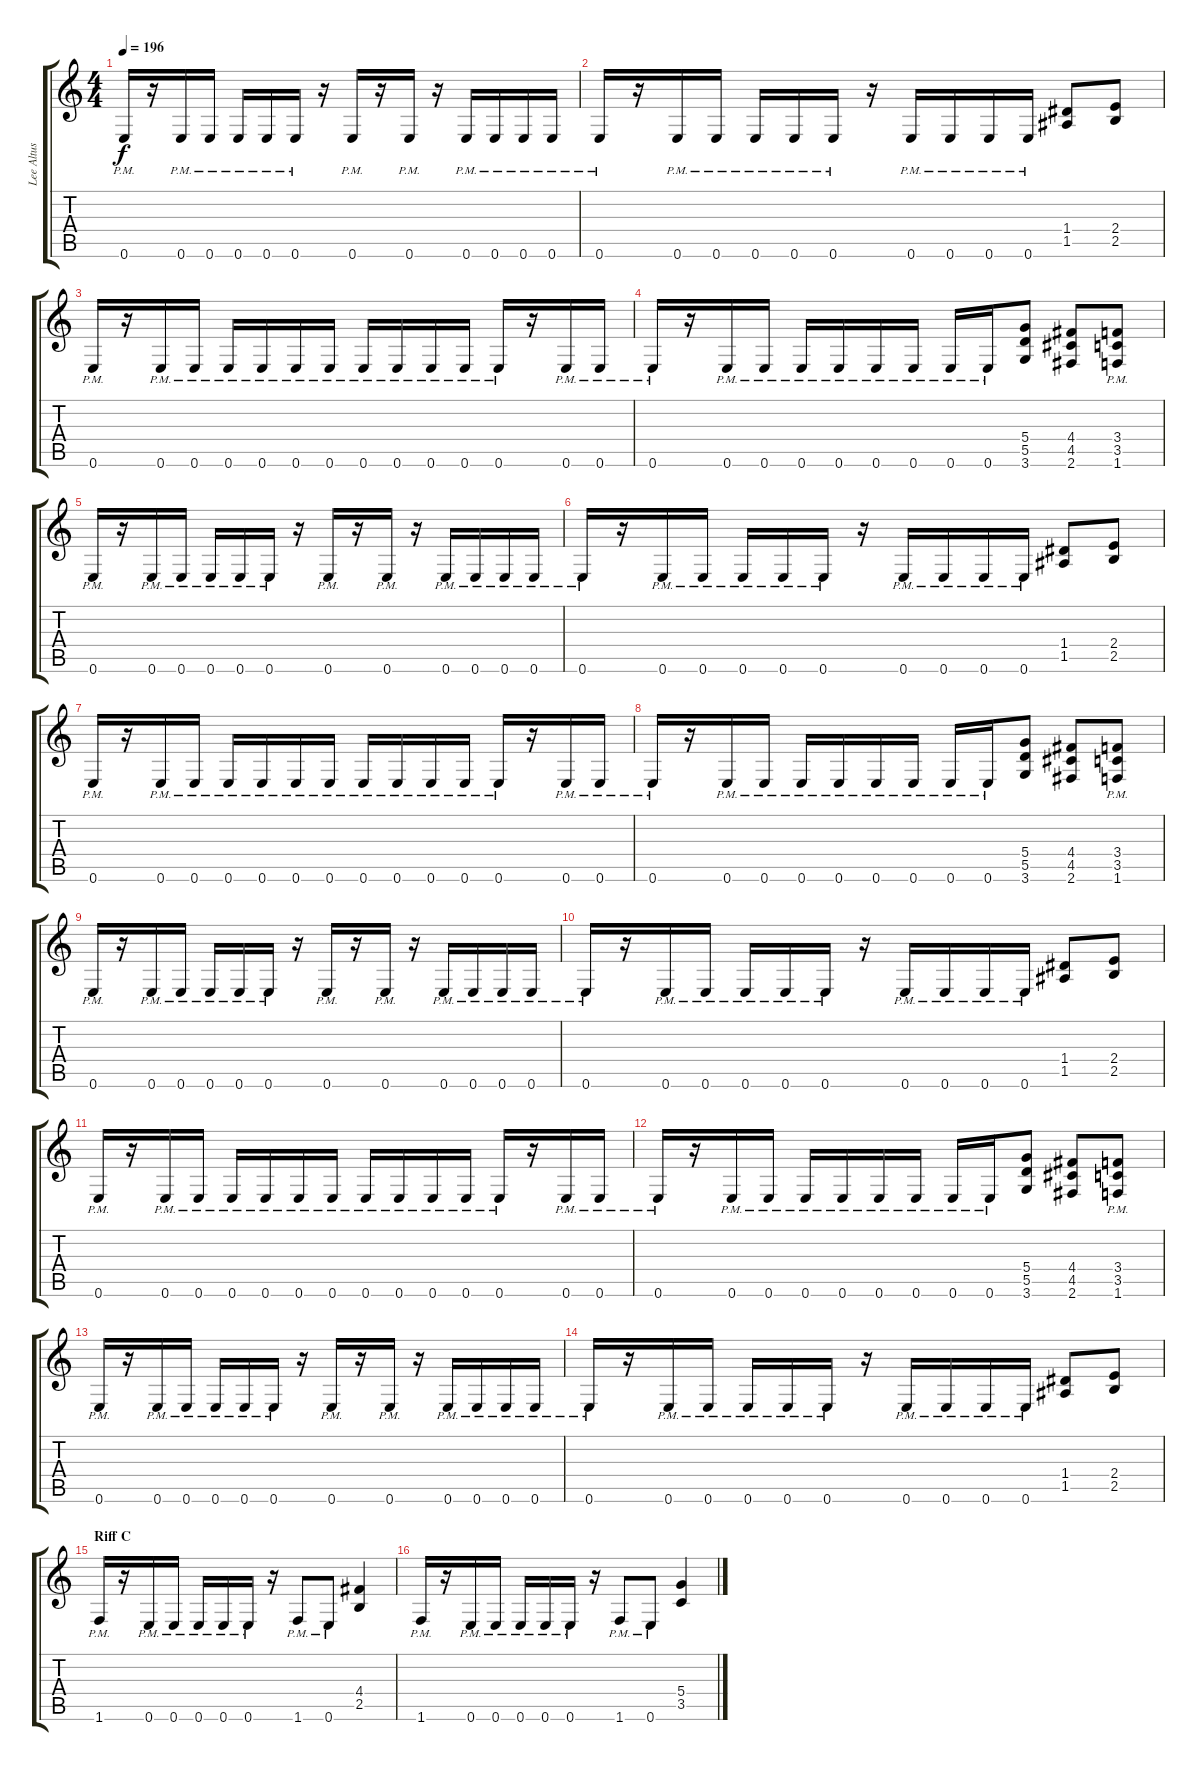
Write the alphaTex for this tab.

\track ("Lee Altus" "Lee Altus") {instrument distortionguitar}
\staff {score tabs}
\tuning (E4 B3 G3 D3 A2 E2) {hide}
\ts (4 4)
\tempo 196
\clef g2
\ks c
0.6{pm}.16{dy f} r.16 0.6{pm}.16 0.6{pm}.16 0.6{pm}.16 0.6{pm}.16 0.6{pm}.16 r.16 0.6{pm}.16 r.16 0.6{pm}.16 r.16 0.6{pm}.16 0.6{pm}.16 0.6{pm}.16 0.6{pm}.16 |
0.6{pm}.16 r.16 0.6{pm}.16 0.6{pm}.16 0.6{pm}.16 0.6{pm}.16 0.6{pm}.16 r.16 0.6{pm}.16 0.6{pm}.16 0.6{pm}.16 0.6{pm}.16 (1.4 1.5).8 (2.4 2.5).8 |
0.6{pm}.16 r.16 0.6{pm}.16 0.6{pm}.16 0.6{pm}.16 0.6{pm}.16 0.6{pm}.16 0.6{pm}.16 0.6{pm}.16 0.6{pm}.16 0.6{pm}.16 0.6{pm}.16 0.6{pm}.16 r.16 0.6{pm}.16 0.6{pm}.16 |
0.6{pm}.16 r.16 0.6{pm}.16 0.6{pm}.16 0.6{pm}.16 0.6{pm}.16 0.6{pm}.16 0.6{pm}.16 0.6{pm}.16 0.6{pm}.16 (5.4 5.5 3.6).8 (4.4 4.5 2.6).8 (3.4{pm} 3.5{pm} 1.6{pm}).8 |
0.6{pm}.16 r.16 0.6{pm}.16 0.6{pm}.16 0.6{pm}.16 0.6{pm}.16 0.6{pm}.16 r.16 0.6{pm}.16 r.16 0.6{pm}.16 r.16 0.6{pm}.16 0.6{pm}.16 0.6{pm}.16 0.6{pm}.16 |
0.6{pm}.16 r.16 0.6{pm}.16 0.6{pm}.16 0.6{pm}.16 0.6{pm}.16 0.6{pm}.16 r.16 0.6{pm}.16 0.6{pm}.16 0.6{pm}.16 0.6{pm}.16 (1.4 1.5).8 (2.4 2.5).8 |
0.6{pm}.16 r.16 0.6{pm}.16 0.6{pm}.16 0.6{pm}.16 0.6{pm}.16 0.6{pm}.16 0.6{pm}.16 0.6{pm}.16 0.6{pm}.16 0.6{pm}.16 0.6{pm}.16 0.6{pm}.16 r.16 0.6{pm}.16 0.6{pm}.16 |
0.6{pm}.16 r.16 0.6{pm}.16 0.6{pm}.16 0.6{pm}.16 0.6{pm}.16 0.6{pm}.16 0.6{pm}.16 0.6{pm}.16 0.6{pm}.16 (5.4 5.5 3.6).8 (4.4 4.5 2.6).8 (3.4{pm} 3.5{pm} 1.6{pm}).8 |
0.6{pm}.16 r.16 0.6{pm}.16 0.6{pm}.16 0.6{pm}.16 0.6{pm}.16 0.6{pm}.16 r.16 0.6{pm}.16 r.16 0.6{pm}.16 r.16 0.6{pm}.16 0.6{pm}.16 0.6{pm}.16 0.6{pm}.16 |
0.6{pm}.16 r.16 0.6{pm}.16 0.6{pm}.16 0.6{pm}.16 0.6{pm}.16 0.6{pm}.16 r.16 0.6{pm}.16 0.6{pm}.16 0.6{pm}.16 0.6{pm}.16 (1.4 1.5).8 (2.4 2.5).8 |
0.6{pm}.16 r.16 0.6{pm}.16 0.6{pm}.16 0.6{pm}.16 0.6{pm}.16 0.6{pm}.16 0.6{pm}.16 0.6{pm}.16 0.6{pm}.16 0.6{pm}.16 0.6{pm}.16 0.6{pm}.16 r.16 0.6{pm}.16 0.6{pm}.16 |
0.6{pm}.16 r.16 0.6{pm}.16 0.6{pm}.16 0.6{pm}.16 0.6{pm}.16 0.6{pm}.16 0.6{pm}.16 0.6{pm}.16 0.6{pm}.16 (5.4 5.5 3.6).8 (4.4 4.5 2.6).8 (3.4{pm} 3.5{pm} 1.6{pm}).8 |
0.6{pm}.16 r.16 0.6{pm}.16 0.6{pm}.16 0.6{pm}.16 0.6{pm}.16 0.6{pm}.16 r.16 0.6{pm}.16 r.16 0.6{pm}.16 r.16 0.6{pm}.16 0.6{pm}.16 0.6{pm}.16 0.6{pm}.16 |
0.6{pm}.16 r.16 0.6{pm}.16 0.6{pm}.16 0.6{pm}.16 0.6{pm}.16 0.6{pm}.16 r.16 0.6{pm}.16 0.6{pm}.16 0.6{pm}.16 0.6{pm}.16 (1.4 1.5).8 (2.4 2.5).8 |
\section ("" "Riff C")
1.6{pm}.16 r.16 0.6{pm}.16 0.6{pm}.16 0.6{pm}.16 0.6{pm}.16 0.6{pm}.16 r.16 1.6{pm}.8 0.6{pm}.8 (4.4 2.5).4 |
1.6{pm}.16 r.16 0.6{pm}.16 0.6{pm}.16 0.6{pm}.16 0.6{pm}.16 0.6{pm}.16 r.16 1.6{pm}.8 0.6{pm}.8 (5.4 3.5).4
